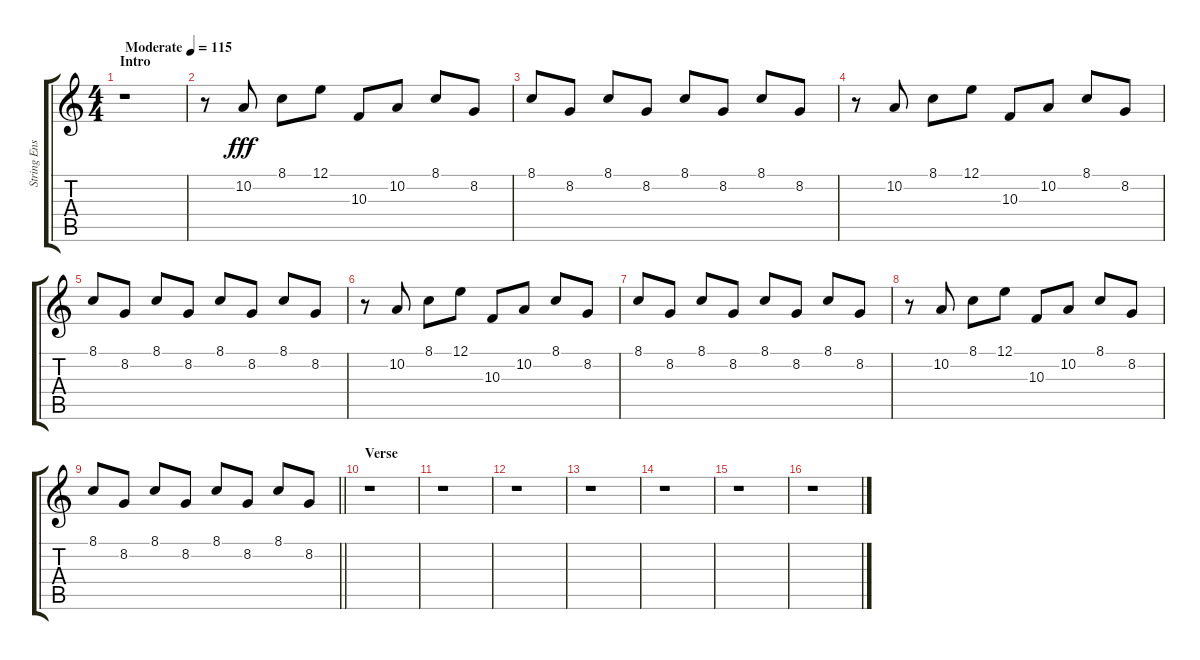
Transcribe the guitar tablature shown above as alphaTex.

\track ("String Ensemble" "String Ens") {instrument stringensemble1}
\staff {score tabs}
\tuning (E4 B3 G3 D3 A2 E2) {hide}
\ts (4 4)
\section ("" "Intro")
\tempo (115 "Moderate")
\clef g2
\ks c
r.1{dy fff instrument stringensemble1} |
r.8 10.2.8 8.1.8 12.1.8 10.3.8 10.2.8 8.1.8 8.2.8 |
8.1.8 8.2.8 8.1.8 8.2.8 8.1.8 8.2.8 8.1.8 8.2.8 |
r.8 10.2.8 8.1.8 12.1.8 10.3.8 10.2.8 8.1.8 8.2.8 |
8.1.8 8.2.8 8.1.8 8.2.8 8.1.8 8.2.8 8.1.8 8.2.8 |
r.8 10.2.8 8.1.8 12.1.8 10.3.8 10.2.8 8.1.8 8.2.8 |
8.1.8 8.2.8 8.1.8 8.2.8 8.1.8 8.2.8 8.1.8 8.2.8 |
r.8 10.2.8 8.1.8 12.1.8 10.3.8 10.2.8 8.1.8 8.2.8 |
\barLineRight lightlight
8.1.8 8.2.8 8.1.8 8.2.8 8.1.8 8.2.8 8.1.8 8.2.8 |
\section ("" "Verse")
r.1 |
r.1 |
r.1 |
r.1 |
r.1 |
r.1 |
r.1
